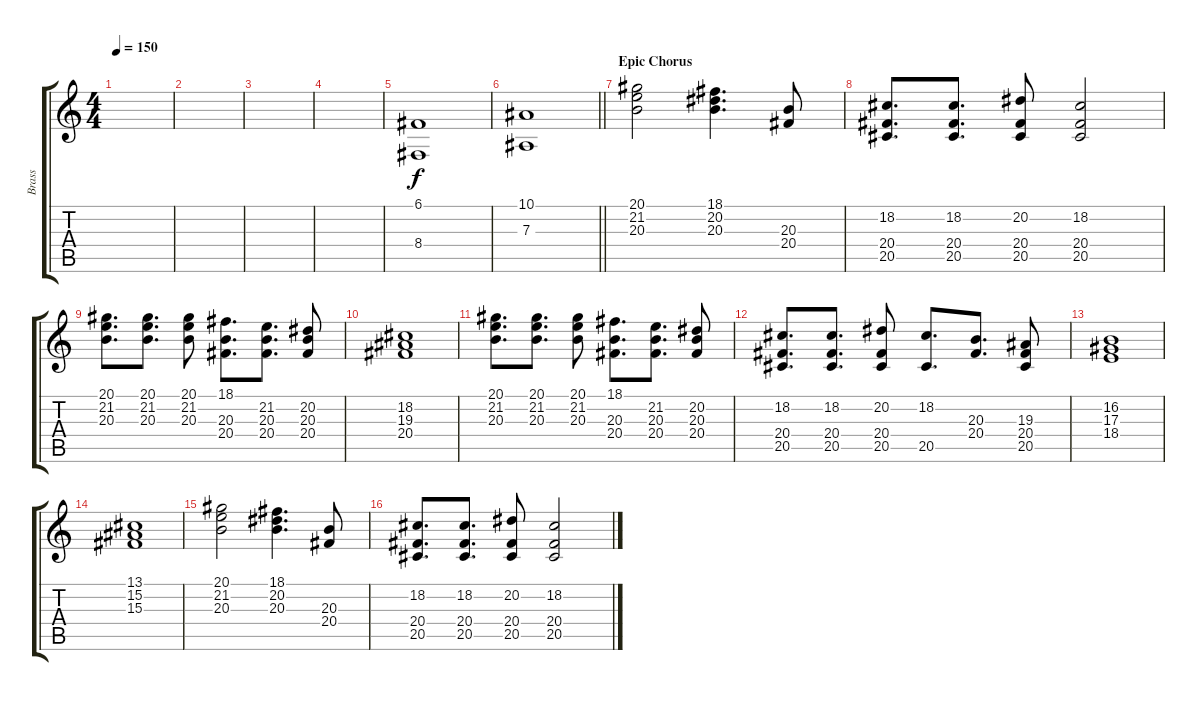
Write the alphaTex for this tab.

\track ("Brass" "Brass") {instrument brasssection}
\staff {score tabs}
\tuning (C4 G3 Eb3 Bb2 F2 C2) {hide}
\ts (4 4)
\tempo 150
\clef g2
\ks c
|
|
|
|
(6.1 8.4).1 |
\barLineRight lightlight
(10.1 7.3).1 |
\section ("" "Epic Chorus")
(20.1 21.2 20.3).2 (18.1 20.2 20.3).4{d} (20.3 20.4).8 |
(18.2 20.4 20.5).8{d} (18.2 20.4 20.5).8{d} (20.2 20.4 20.5).8 (18.2 20.4 20.5).2 |
(20.1 21.2 20.3).8{d} (20.1 21.2 20.3).8{d} (20.1 21.2 20.3).8 (18.1 20.3 20.4).8{d} (21.2 20.3 20.4).8{d} (20.2 20.3 20.4).8 |
(18.2 19.3 20.4).1 |
(20.1 21.2 20.3).8{d} (20.1 21.2 20.3).8{d} (20.1 21.2 20.3).8 (18.1 20.3 20.4).8{d} (21.2 20.3 20.4).8{d} (20.2 20.3 20.4).8 |
(18.2 20.4 20.5).8{d} (18.2 20.4 20.5).8{d} (20.2 20.4 20.5).8 (18.2 20.5).8{d} (20.3 20.4).8{d} (19.3 20.4 20.5).8 |
(16.2 17.3 18.4).1 |
(13.1 15.2 15.3).1 |
(20.1 21.2 20.3).2 (18.1 20.2 20.3).4{d} (20.3 20.4).8 |
(18.2 20.4 20.5).8{d} (18.2 20.4 20.5).8{d} (20.2 20.4 20.5).8 (18.2 20.4 20.5).2
